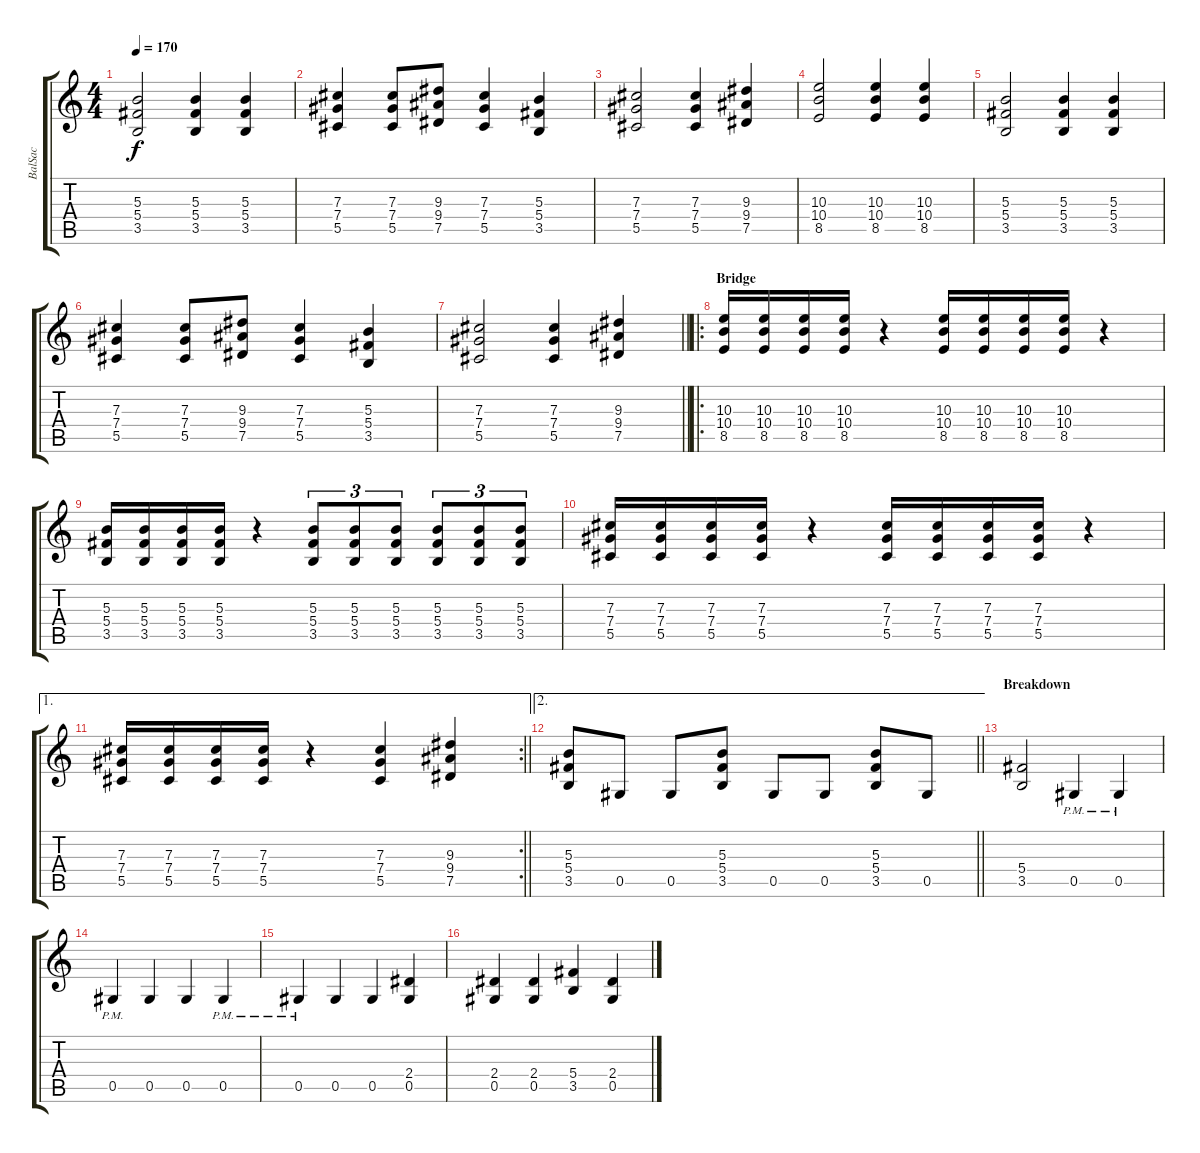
\track ("BalSac" "BalSac") {instrument distortionguitar}
\staff {score tabs}
\tuning (Eb4 Bb3 Gb3 Db3 Ab2 Eb2) {hide}
\ts (4 4)
\tempo 170
\clef g2
\ks c
(5.3 5.4 3.5).2{dy f} (5.3 5.4 3.5).4 (5.3 5.4 3.5).4 |
(7.3 7.4 5.5).4 (7.3 7.4 5.5).8 (9.3 9.4 7.5).8 (7.3 7.4 5.5).4 (5.3 5.4 3.5).4 |
(7.3 7.4 5.5).2 (7.3 7.4 5.5).4 (9.3 9.4 7.5).4 |
(10.3 10.4 8.5).2 (10.3 10.4 8.5).4 (10.3 10.4 8.5).4 |
(5.3 5.4 3.5).2 (5.3 5.4 3.5).4 (5.3 5.4 3.5).4 |
(7.3 7.4 5.5).4 (7.3 7.4 5.5).8 (9.3 9.4 7.5).8 (7.3 7.4 5.5).4 (5.3 5.4 3.5).4 |
\barLineRight lightlight
(7.3 7.4 5.5).2 (7.3 7.4 5.5).4 (9.3 9.4 7.5).4 |
\ro
\section ("" "Bridge")
(10.3 10.4 8.5).16 (10.3 10.4 8.5).16 (10.3 10.4 8.5).16 (10.3 10.4 8.5).16 r.4 (10.3 10.4 8.5).16 (10.3 10.4 8.5).16 (10.3 10.4 8.5).16 (10.3 10.4 8.5).16 r.4 |
(5.3 5.4 3.5).16 (5.3 5.4 3.5).16 (5.3 5.4 3.5).16 (5.3 5.4 3.5).16 r.4 (5.3 5.4 3.5).8{tu (3 2)} (5.3 5.4 3.5).8{tu (3 2)} (5.3 5.4 3.5).8{tu (3 2)} (5.3 5.4 3.5).8{tu (3 2)} (5.3 5.4 3.5).8{tu (3 2)} (5.3 5.4 3.5).8{tu (3 2)} |
(7.3 7.4 5.5).16 (7.3 7.4 5.5).16 (7.3 7.4 5.5).16 (7.3 7.4 5.5).16 r.4 (7.3 7.4 5.5).16 (7.3 7.4 5.5).16 (7.3 7.4 5.5).16 (7.3 7.4 5.5).16 r.4 |
\ae 1
\rc 2
\barLineRight lightlight
(7.3 7.4 5.5).16 (7.3 7.4 5.5).16 (7.3 7.4 5.5).16 (7.3 7.4 5.5).16 r.4 (7.3 7.4 5.5).4 (9.3 9.4 7.5).4 |
\ae 2
\barLineRight lightlight
(5.3 5.4 3.5).8 0.5.8 0.5.8 (5.3 5.4 3.5).8 0.5.8 0.5.8 (5.3 5.4 3.5).8 0.5.8 |
\section ("" "Breakdown")
(5.4 3.5).2 0.5{pm}.4 0.5{pm}.4 |
0.5{pm}.4 0.5.4 0.5.4 0.5{pm}.4 |
0.5{pm}.4 0.5.4 0.5.4 (2.4 0.5).4 |
(2.4 0.5).4 (2.4 0.5).4 (5.4 3.5).4 (2.4 0.5).4
